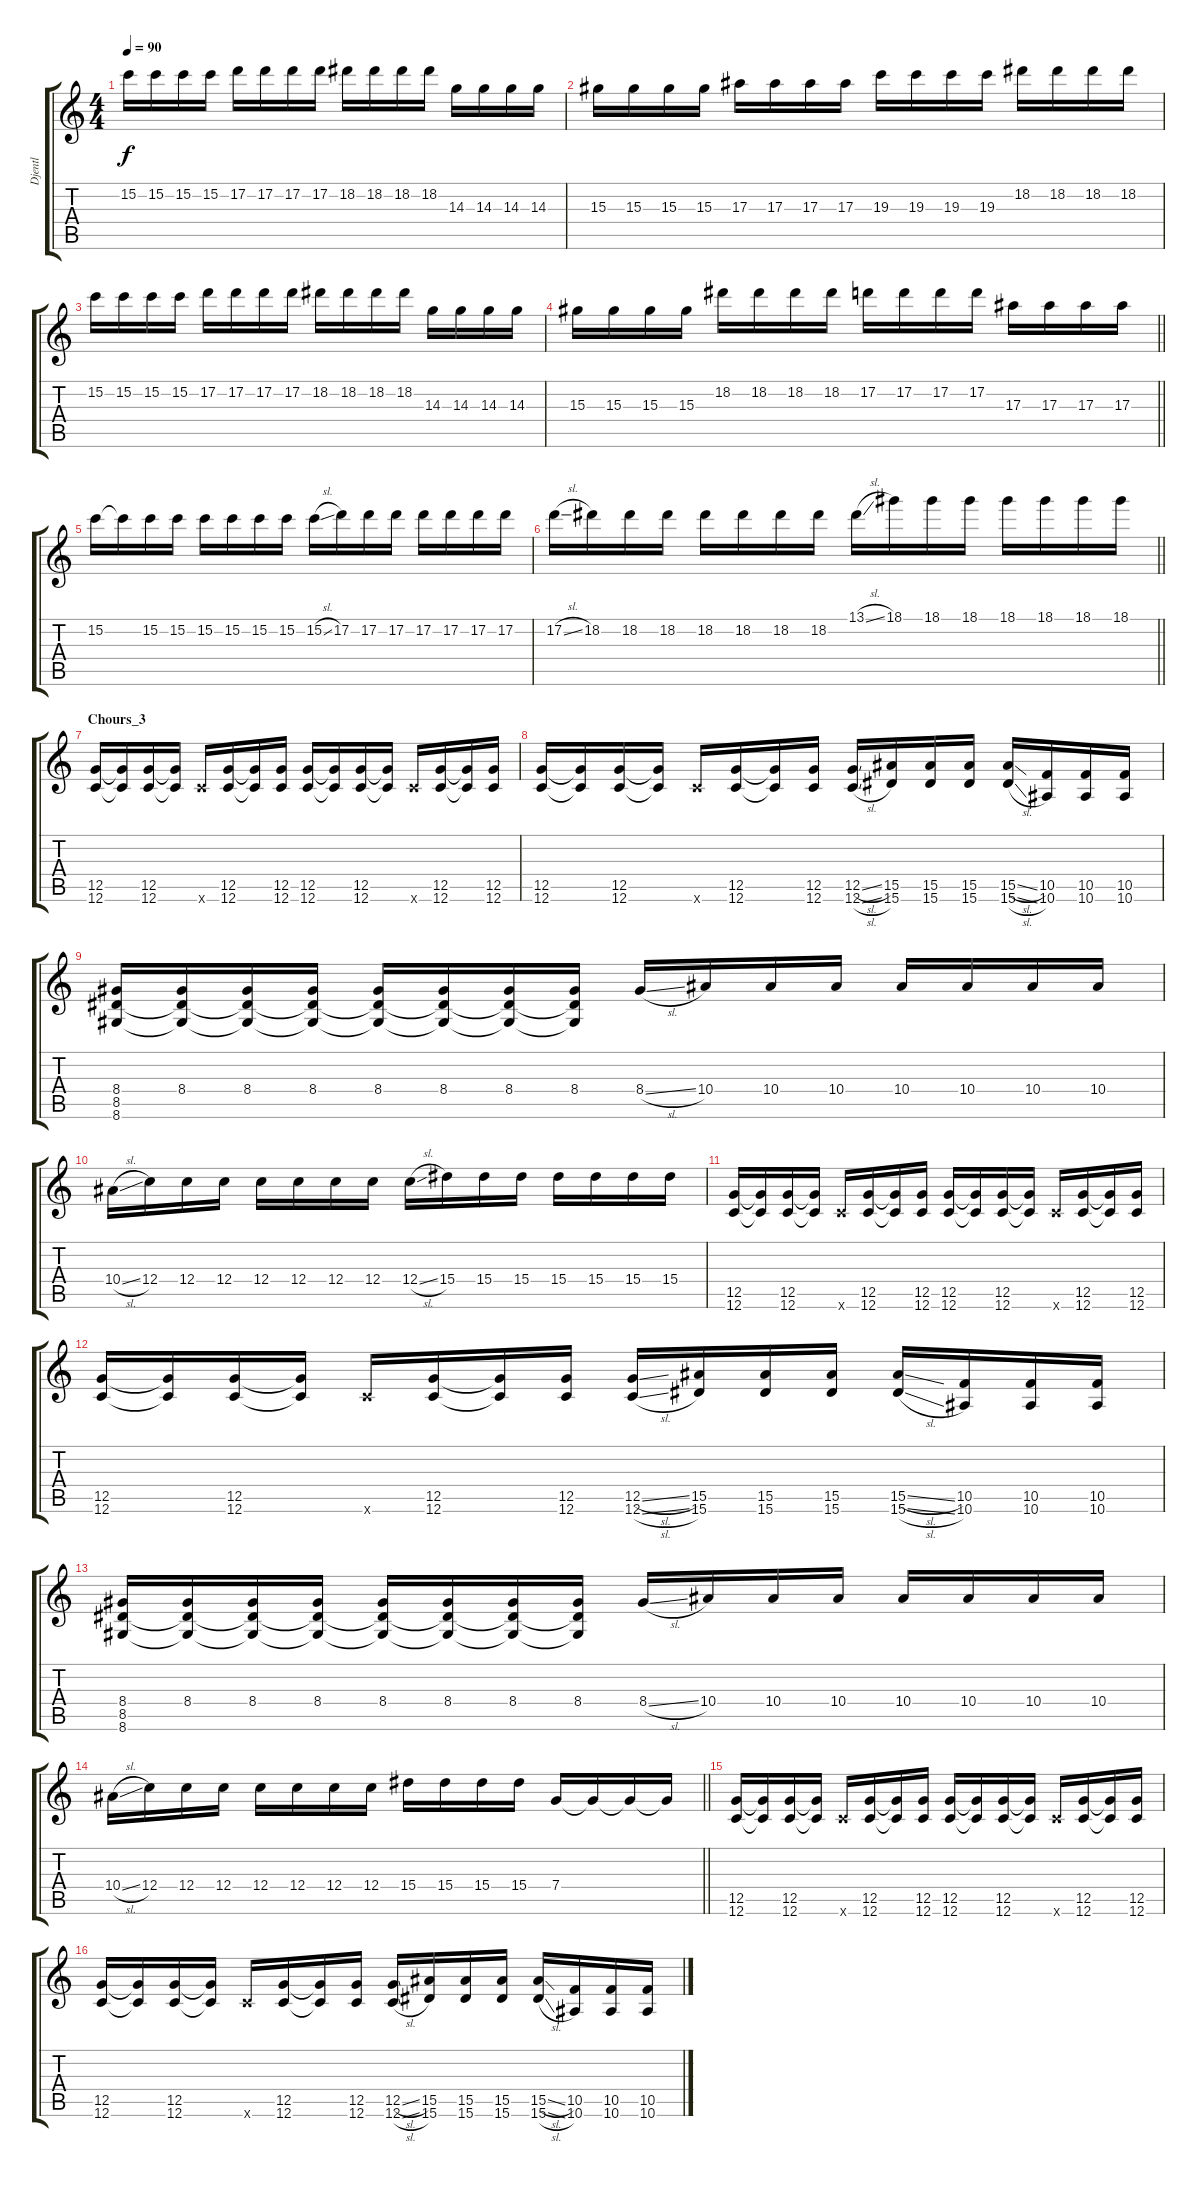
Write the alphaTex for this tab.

\track ("Djentl" "Djentl") {instrument overdrivenguitar}
\staff {score tabs}
\tuning (D4 A3 F3 C3 G2 C2) {hide}
\ts (4 4)
\tempo 90
\clef g2
\ks c
15.2.16{dy f} 15.2.16 15.2.16 15.2.16 17.2.16 17.2.16 17.2.16 17.2.16 18.2.16 18.2.16 18.2.16 18.2.16 14.3.16 14.3.16 14.3.16 14.3.16 |
15.3.16 15.3.16 15.3.16 15.3.16 17.3.16 17.3.16 17.3.16 17.3.16 19.3.16 19.3.16 19.3.16 19.3.16 18.2.16 18.2.16 18.2.16 18.2.16 |
15.2.16 15.2.16 15.2.16 15.2.16 17.2.16 17.2.16 17.2.16 17.2.16 18.2.16 18.2.16 18.2.16 18.2.16 14.3.16 14.3.16 14.3.16 14.3.16 |
\barLineRight lightlight
15.3.16 15.3.16 15.3.16 15.3.16 18.2.16 18.2.16 18.2.16 18.2.16 17.2.16 17.2.16 17.2.16 17.2.16 17.3.16 17.3.16 17.3.16 17.3.16 |
15.2.16 15.2{t}.16 15.2.16 15.2.16 15.2.16 15.2.16 15.2.16 15.2.16 15.2{sl}.16 17.2.16 17.2.16 17.2.16 17.2.16 17.2.16 17.2.16 17.2.16 |
\barLineRight lightlight
17.2{sl}.16 18.2.16 18.2.16 18.2.16 18.2.16 18.2.16 18.2.16 18.2.16 13.1{sl}.16 18.1.16 18.1.16 18.1.16 18.1.16 18.1.16 18.1.16 18.1.16 |
\section ("" "Chours_3")
(12.5 12.6).16 (12.5{t} 12.6{t}).16 (12.5 12.6).16 (12.5{t} 12.6{t}).16 12.6{x}.16 (12.5 12.6).16 (12.5{t} 12.6{t}).16 (12.5 12.6).16 (12.5 12.6).16 (12.5{t} 12.6{t}).16 (12.5 12.6).16 (12.5{t} 12.6{t}).16 12.6{x}.16 (12.5 12.6).16 (12.5{t} 12.6{t}).16 (12.5 12.6).16 |
(12.5 12.6).16 (12.5{t} 12.6{t}).16 (12.5 12.6).16 (12.5{t} 12.6{t}).16 12.6{x}.16 (12.5 12.6).16 (12.5{t} 12.6{t}).16 (12.5 12.6).16 (12.5{sl} 12.6{sl}).16 (15.5 15.6).16 (15.5 15.6).16 (15.5 15.6).16 (15.5{sl} 15.6{sl}).16 (10.5 10.6).16 (10.5 10.6).16 (10.5 10.6).16 |
(8.4 8.5 8.6).16 (8.4 8.5{t} 8.6{t}).16 (8.4 8.5{t} 8.6{t}).16 (8.4 8.5{t} 8.6{t}).16 (8.4 8.5{t} 8.6{t}).16 (8.4 8.5{t} 8.6{t}).16 (8.4 8.5{t} 8.6{t}).16 (8.4 8.5{t} 8.6{t}).16 8.4{sl}.16 10.4.16 10.4.16 10.4.16 10.4.16 10.4.16 10.4.16 10.4.16 |
10.4{sl}.16 12.4.16 12.4.16 12.4.16 12.4.16 12.4.16 12.4.16 12.4.16 12.4{sl}.16 15.4.16 15.4.16 15.4.16 15.4.16 15.4.16 15.4.16 15.4.16 |
(12.5 12.6).16 (12.5{t} 12.6{t}).16 (12.5 12.6).16 (12.5{t} 12.6{t}).16 12.6{x}.16 (12.5 12.6).16 (12.5{t} 12.6{t}).16 (12.5 12.6).16 (12.5 12.6).16 (12.5{t} 12.6{t}).16 (12.5 12.6).16 (12.5{t} 12.6{t}).16 12.6{x}.16 (12.5 12.6).16 (12.5{t} 12.6{t}).16 (12.5 12.6).16 |
(12.5 12.6).16 (12.5{t} 12.6{t}).16 (12.5 12.6).16 (12.5{t} 12.6{t}).16 12.6{x}.16 (12.5 12.6).16 (12.5{t} 12.6{t}).16 (12.5 12.6).16 (12.5{sl} 12.6{sl}).16 (15.5 15.6).16 (15.5 15.6).16 (15.5 15.6).16 (15.5{sl} 15.6{sl}).16 (10.5 10.6).16 (10.5 10.6).16 (10.5 10.6).16 |
(8.4 8.5 8.6).16 (8.4 8.5{t} 8.6{t}).16 (8.4 8.5{t} 8.6{t}).16 (8.4 8.5{t} 8.6{t}).16 (8.4 8.5{t} 8.6{t}).16 (8.4 8.5{t} 8.6{t}).16 (8.4 8.5{t} 8.6{t}).16 (8.4 8.5{t} 8.6{t}).16 8.4{sl}.16 10.4.16 10.4.16 10.4.16 10.4.16 10.4.16 10.4.16 10.4.16 |
\barLineRight lightlight
10.4{sl}.16 12.4.16 12.4.16 12.4.16 12.4.16 12.4.16 12.4.16 12.4.16 15.4.16 15.4.16 15.4.16 15.4.16 7.4.16 7.4{t}.16 7.4{t}.16 7.4{t}.16 |
(12.5 12.6).16 (12.5{t} 12.6{t}).16 (12.5 12.6).16 (12.5{t} 12.6{t}).16 12.6{x}.16 (12.5 12.6).16 (12.5{t} 12.6{t}).16 (12.5 12.6).16 (12.5 12.6).16 (12.5{t} 12.6{t}).16 (12.5 12.6).16 (12.5{t} 12.6{t}).16 12.6{x}.16 (12.5 12.6).16 (12.5{t} 12.6{t}).16 (12.5 12.6).16 |
(12.5 12.6).16 (12.5{t} 12.6{t}).16 (12.5 12.6).16 (12.5{t} 12.6{t}).16 12.6{x}.16 (12.5 12.6).16 (12.5{t} 12.6{t}).16 (12.5 12.6).16 (12.5{sl} 12.6{sl}).16 (15.5 15.6).16 (15.5 15.6).16 (15.5 15.6).16 (15.5{sl} 15.6{sl}).16 (10.5 10.6).16 (10.5 10.6).16 (10.5 10.6).16
